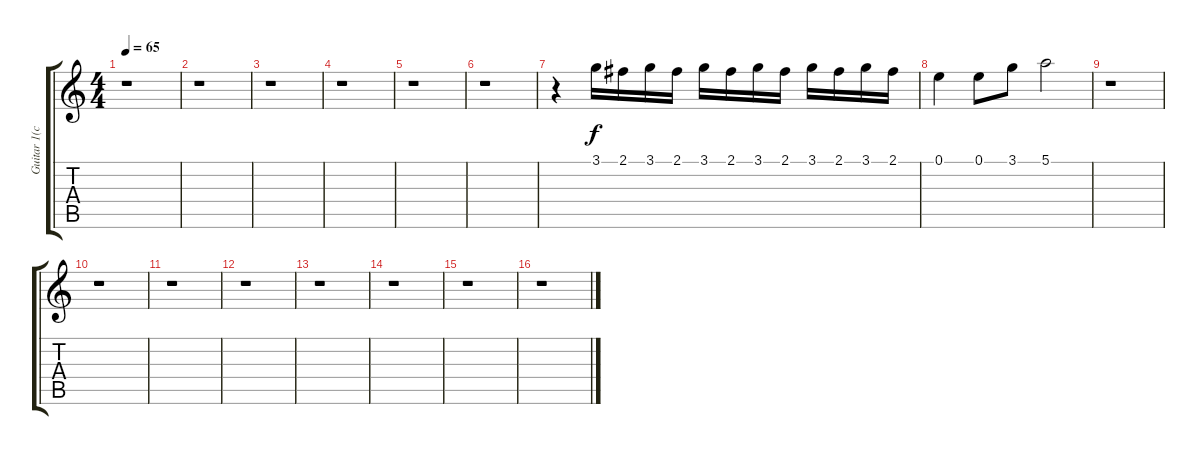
\track ("Guitar 1(clean)" "Guitar 1(c") {instrument electricguitarclean}
\staff {score tabs}
\tuning (E4 B3 G3 D3 A2 E2) {hide}
\ts (4 4)
\tempo 65
\clef g2
\ks c
r.1{dy f} |
r.1 |
r.1 |
r.1 |
r.1 |
r.1 |
r.4 3.1.16{instrument overdrivenguitar} 2.1.16 3.1.16 2.1.16 3.1.16 2.1.16 3.1.16 2.1.16 3.1.16 2.1.16 3.1.16 2.1.16 |
0.1.4 0.1.8 3.1.8 5.1.2 |
r.1 |
r.1 |
r.1 |
r.1 |
r.1 |
r.1 |
r.1 |
r.1
